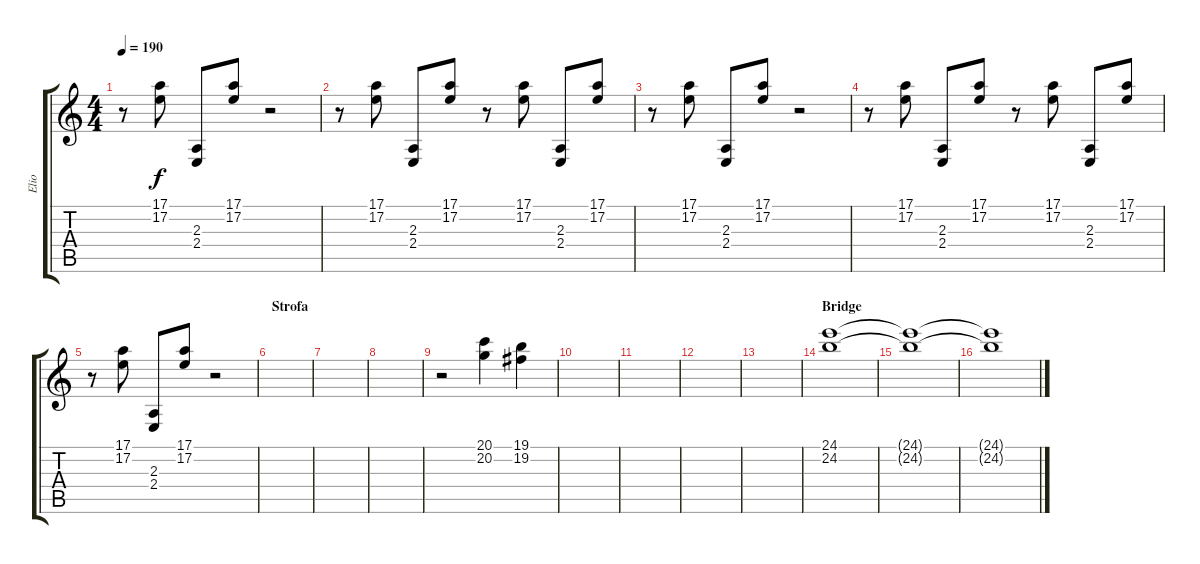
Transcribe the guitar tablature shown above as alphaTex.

\track ("Elio" "Elio") {instrument drawbarorgan}
\staff {score tabs}
\tuning (E4 B3 G3 D3 A2 E2) {hide}
\ts (4 4)
\tempo 190
\clef g2
\ks c
r.8{dy f} (17.1 17.2).8 (2.3 2.4).8 (17.1 17.2).8 r.2 |
r.8 (17.1 17.2).8 (2.3 2.4).8 (17.1 17.2).8 r.8 (17.1 17.2).8 (2.3 2.4).8 (17.1 17.2).8 |
r.8 (17.1 17.2).8 (2.3 2.4).8 (17.1 17.2).8 r.2 |
r.8 (17.1 17.2).8 (2.3 2.4).8 (17.1 17.2).8 r.8 (17.1 17.2).8 (2.3 2.4).8 (17.1 17.2).8 |
r.8 (17.1 17.2).8 (2.3 2.4).8 (17.1 17.2).8 r.2 |
\section ("" "Strofa")
|
|
|
r.2 (20.1 20.2).4 (19.1 19.2).4 |
|
|
|
|
\section ("" "Bridge")
(24.1 24.2).1 |
(24.1{t} 24.2{t}).1 |
(24.1{t} 24.2{t}).1
